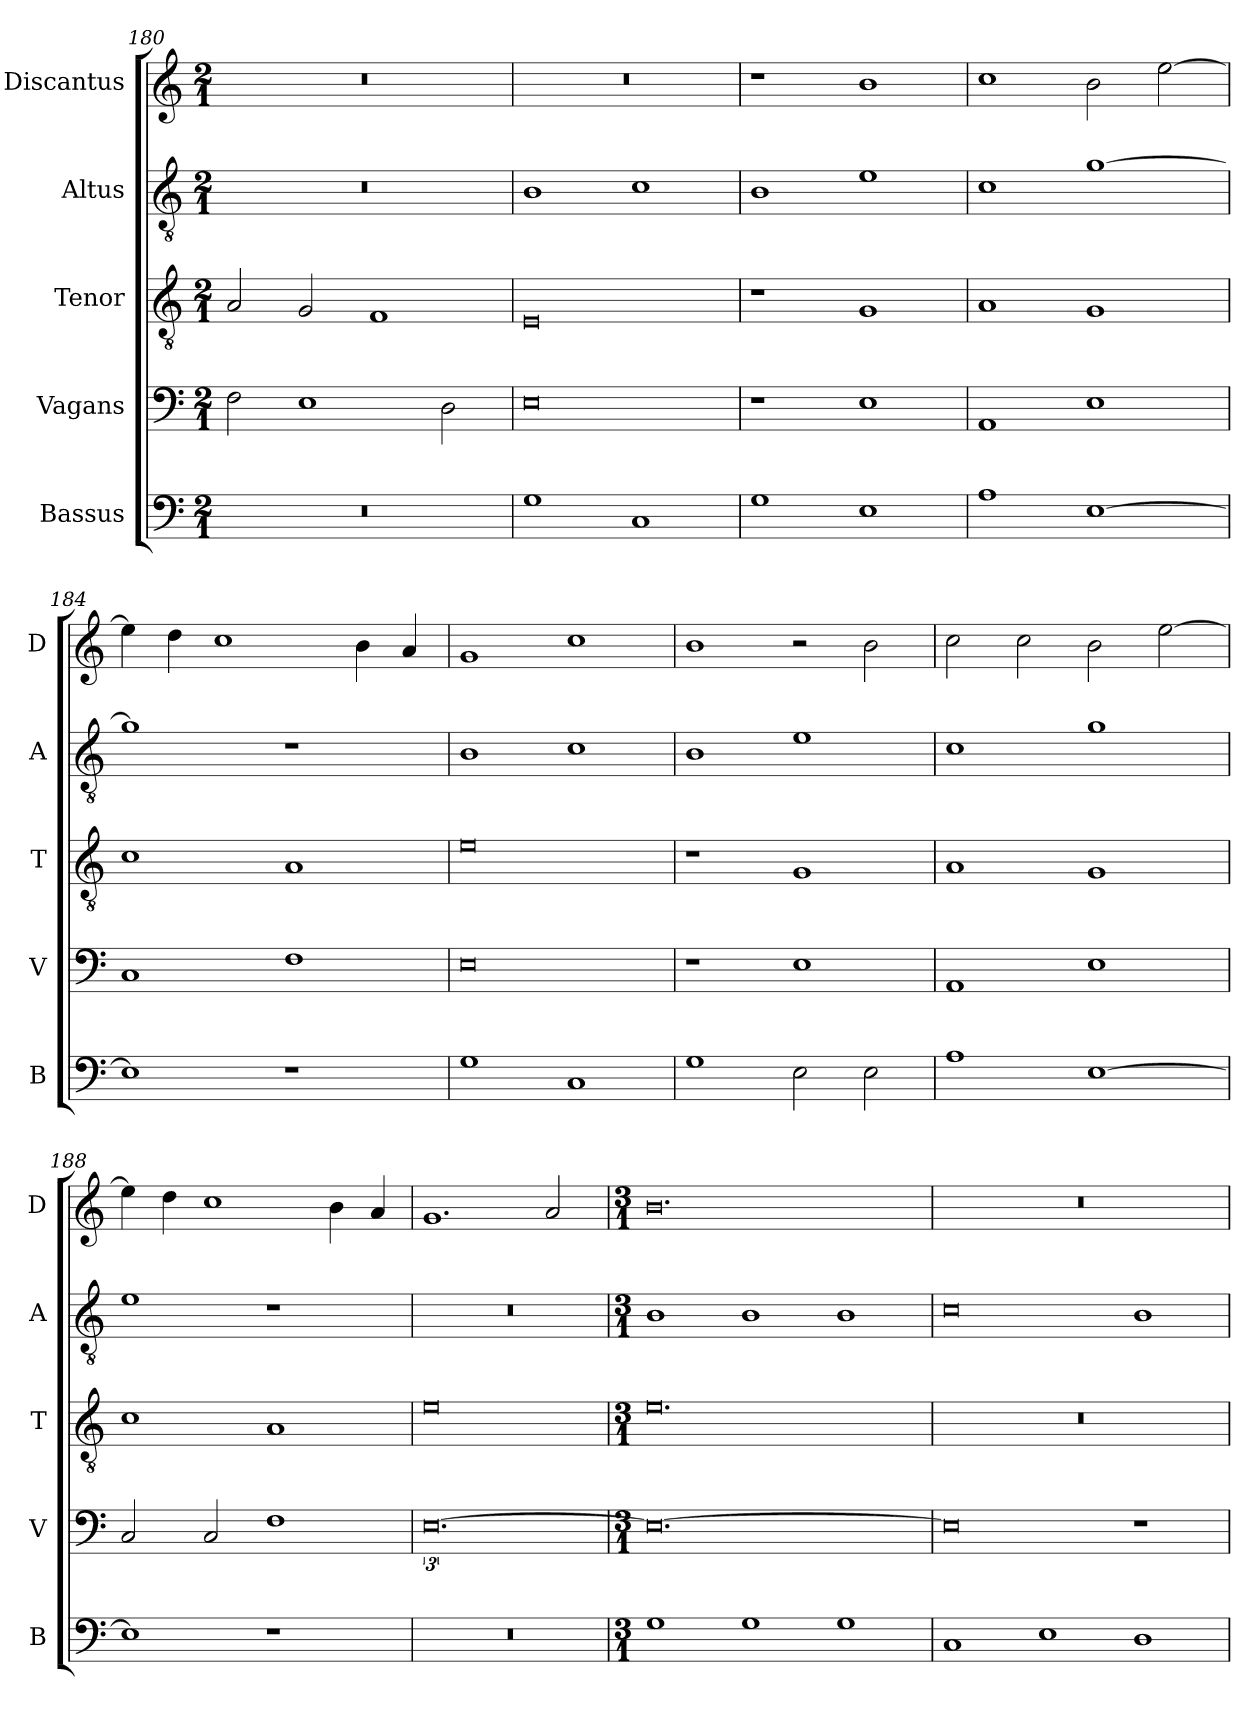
**kern	**kern	**kern	**kern	**kern
*part5	*part4	*part3	*part2	*part1
*staff5	*staff4	*staff3	*staff2	*staff1
*I"Bassus	*I"Vagans	*I"Tenor	*I"Altus	*I"Discantus
*I'B	*I'V	*I'T	*I'A	*I'D
*clefF4	*clefF4	*clefGv2	*clefGv2	*clefG2
*k[]	*k[]	*k[]	*k[]	*k[]
*M2/1	*M2/1	*M2/1	*M2/1	*M2/1
=180	=180	=180	=180	=180
0r	2F	2A	0r	0r
.	1E	2G	.	.
.	.	1F	.	.
.	2D	.	.	.
=181	=181	=181	=181	=181
1G	0E	0E	1B	0r
1C	.	.	1c	.
=182	=182	=182	=182	=182
1G	1r	1r	1B	1r
1E	1E	1G	1e	1b
=183	=183	=183	=183	=183
1A	1AA	1A	1c	1cc
[1E	1E	1G	[1g	2b
.	.	.	.	[2ee
=184	=184	=184	=184	=184
1E]	1C	1c	1g]	4ee]
.	.	.	.	4dd
.	.	.	.	1cc
1r	1F	1A	1r	.
.	.	.	.	4b
.	.	.	.	4a
=185	=185	=185	=185	=185
1G	0E	0e	1B	1g
1C	.	.	1c	1cc
=186	=186	=186	=186	=186
1G	1r	1r	1B	1b
2E	1E	1G	1e	2r
2E	.	.	.	2b
=187	=187	=187	=187	=187
1A	1AA	1A	1c	2cc
.	.	.	.	2cc
[1E	1E	1G	1g	2b
.	.	.	.	[2ee
=188	=188	=188	=188	=188
1E]	2C	1c	1e	4ee]
.	.	.	.	4dd
.	2C	.	.	1cc
1r	1F	1A	1r	.
.	.	.	.	4b
.	.	.	.	4a
=189	=189	=189	=189	=189
0r	[3%4.E	0e	0r	1.g
.	.	.	.	2a
=	=	=	=	=
*M3/1	*M3/1	*M3/1	*M3/1	*M3/1
1G	0.E_	0.e	1B	0.b
1G	.	.	1B	.
1G	.	.	1B	.
=190	=190	=190	=190	=190
1C	0E]	0.r	0c	0.r
1E	.	.	.	.
1D	1r	.	1B	.
=	=	=	=	=
*-	*-	*-	*-	*-
